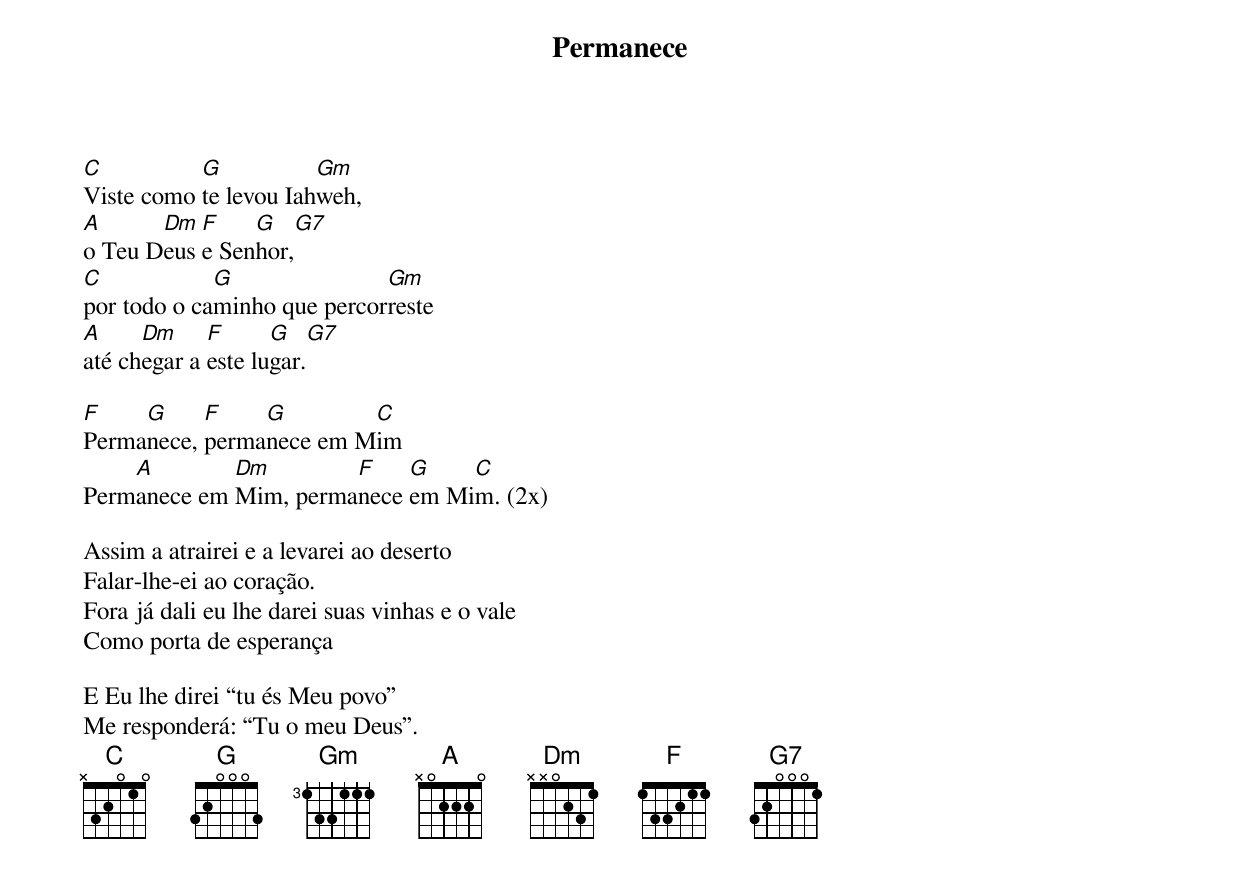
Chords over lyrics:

Permanece

C          G           Gm
Viste como te levou Iahweh,
A      Dm  F    G   G7
o Teu Deus e Senhor,
C            G               Gm
por todo o caminho que percorreste
A     Dm     F      G   G7
até chegar a este lugar.

F    G     F    G        C
Permanece, permanece em Mim
    A        Dm        F    G    C
Permanece em Mim, permanece em Mim. (2x)

Assim a atrairei e a levarei ao deserto
Falar-lhe-ei ao coração.
Fora já dali eu lhe darei suas vinhas e o vale
Como porta de esperança

E Eu lhe direi “tu és Meu povo”
Me responderá: “Tu o meu Deus”.
